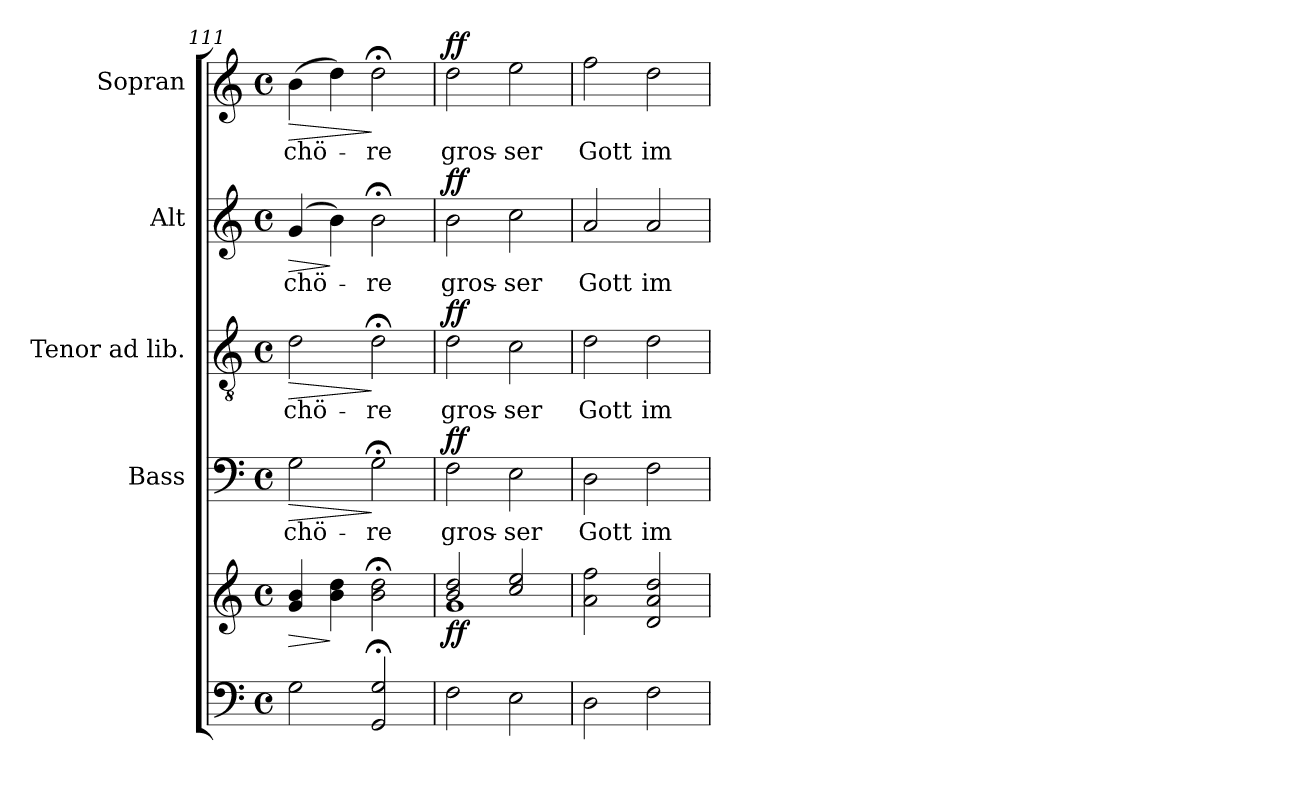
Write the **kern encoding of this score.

**kern	**kern	**dynam	**kern	**text	**dynam	**kern	**text	**dynam	**kern	**text	**dynam	**kern	**text	**dynam
*part5	*part5	*part5	*part4	*part4	*part4	*part3	*part3	*part3	*part2	*part2	*part2	*part1	*part1	*part1
*staff6	*staff5	*staff5/6	*staff4	*staff4	*staff4	*staff3	*staff3	*staff3	*staff2	*staff2	*staff2	*staff1	*staff1	*staff1
*	*	*	*I"Bass	*	*	*I"Tenor ad lib.	*	*	*I"Alt	*	*	*I"Sopran	*	*
*	*	*	*I'B.	*	*	*I'T.	*	*	*I'A.	*	*	*I'S.	*	*
*clefF4	*clefG2	*	*clefF4	*	*	*clefGv2	*	*	*clefG2	*	*	*clefG2	*	*
*k[]	*k[]	*	*k[]	*	*	*k[]	*	*	*k[]	*	*	*k[]	*	*
*C:	*C:	*	*C:	*	*	*C:	*	*	*C:	*	*	*C:	*	*
*M4/4	*M4/4	*	*M4/4	*	*	*M4/4	*	*	*M4/4	*	*	*M4/4	*	*
*met(c)	*met(c)	*	*met(c)	*	*	*met(c)	*	*	*met(c)	*	*	*met(c)	*	*
=111	=111	=111	=111	=111	=111	=111	=111	=111	=111	=111	=111	=111	=111	=111
!	!	!LO:HP:b	!	!LO:LY:b	!LO:HP:b	!	!LO:LY:b	!LO:HP:b	!	!LO:LY:b	!LO:HP:b	!	!LO:LY:b	!LO:HP:b
2G\	4g/ 4b/	>	2G\	-chö-	>	2d\	-chö-	>	(4g/	-chö-	>	(>4b\	-chö-	>
.	4b\ 4dd\	]	.	.	.	.	.	.	4b\)	.	]	4dd\)	.	.
!	!	!	!	!LO:LY:b	!	!	!LO:LY:b	!	!	!LO:LY:b	!	!	!LO:LY:b	!
2GG/; 2G/;	2b\;< 2dd\;<	.	2G;<\	-re	]	2d;<\	-re	]	2b;<\	-re	.	2dd;<\	-re	]
=112	=112	=112	=112	=112	=112	=112	=112	=112	=112	=112	=112	=112	=112	=112
*	*^	*	*	*	*	*	*	*	*	*	*	*	*	*
!	!	!	!LO:DY:b	!	!LO:LY:b	!LO:DY:a	!	!LO:LY:b	!LO:DY:a	!	!LO:LY:b	!LO:DY:a	!	!LO:LY:b	!LO:DY:a
2F\	2b/ 2dd/	1g	ff	2F\	gros-	ff	2d\	gros-	ff	2b\	gros-	ff	2dd\	gros-	ff
!	!	!	!	!	!LO:LY:b	!	!	!LO:LY:b	!	!	!LO:LY:b	!	!	!LO:LY:b	!
2E\	2cc/ 2ee/	.	.	2E\	-ser	.	2c\	-ser	.	2cc\	-ser	.	2ee\	-ser	.
*	*v	*v	*	*	*	*	*	*	*	*	*	*	*	*	*
!!LO:PB:g=z
=113	=113	=113	=113	=113	=113	=113	=113	=113	=113	=113	=113	=113	=113	=113
!	!	!	!	!LO:LY:b	!	!	!LO:LY:b	!	!	!LO:LY:b	!	!	!LO:LY:b	!
2D\	2a\ 2ff\	.	2D\	Gott	.	2d\	Gott	.	2a/	Gott	.	2ff\	Gott	.
!	!	!	!	!LO:LY:b	!	!	!LO:LY:b	!	!	!LO:LY:b	!	!	!LO:LY:b	!
2F\	2d/ 2a/ 2dd/	.	2F\	im	.	2d\	im	.	2a/	im	.	2dd\	im	.
=	=	=	=	=	=	=	=	=	=	=	=	=	=	=
*-	*-	*-	*-	*-	*-	*-	*-	*-	*-	*-	*-	*-	*-	*-
